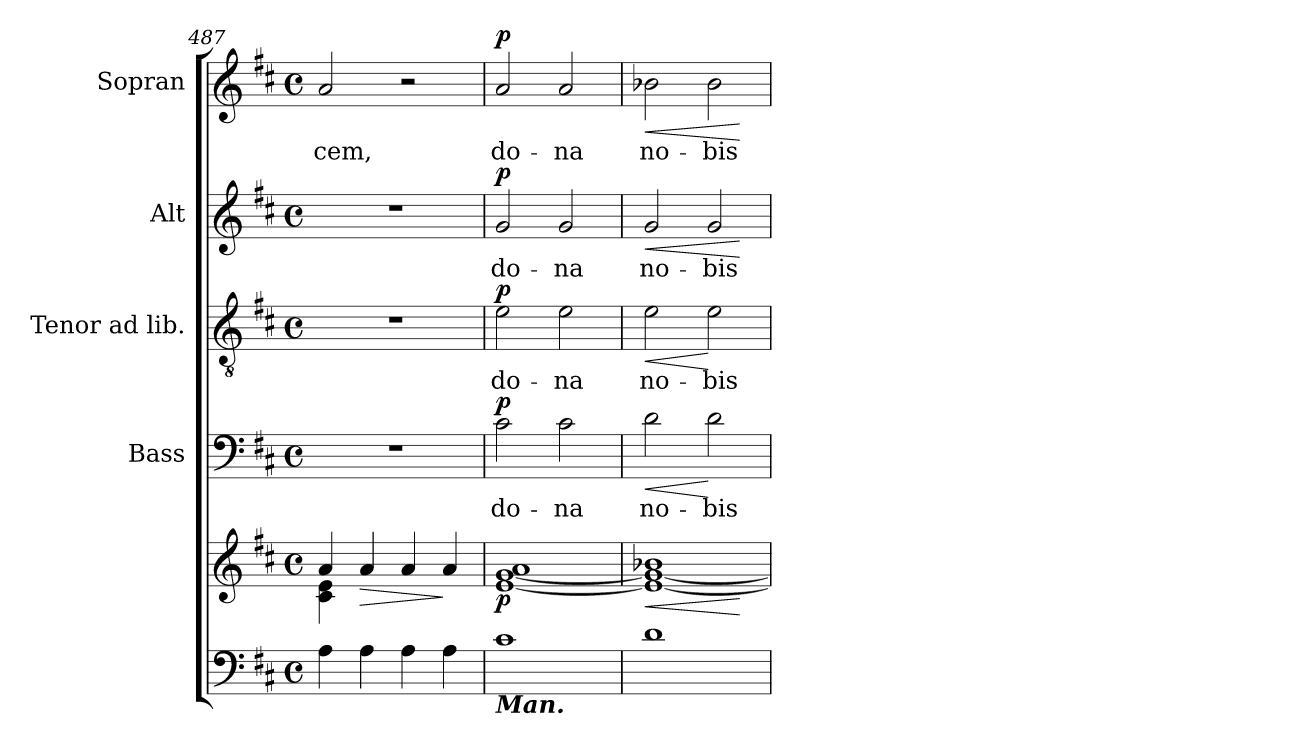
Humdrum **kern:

**kern	**kern	**dynam	**kern	**text	**dynam	**kern	**text	**dynam	**kern	**text	**dynam	**kern	**text	**dynam
*part5	*part5	*part5	*part4	*part4	*part4	*part3	*part3	*part3	*part2	*part2	*part2	*part1	*part1	*part1
*staff6	*staff5	*staff5/6	*staff4	*staff4	*staff4	*staff3	*staff3	*staff3	*staff2	*staff2	*staff2	*staff1	*staff1	*staff1
*	*	*	*I"Bass	*	*	*I"Tenor ad lib.	*	*	*I"Alt	*	*	*I"Sopran	*	*
*	*	*	*I'B.	*	*	*I'T.	*	*	*I'A.	*	*	*I'S.	*	*
*clefF4	*clefG2	*	*clefF4	*	*	*clefGv2	*	*	*clefG2	*	*	*clefG2	*	*
*k[f#c#]	*k[f#c#]	*	*k[f#c#]	*	*	*k[f#c#]	*	*	*k[f#c#]	*	*	*k[f#c#]	*	*
*D:	*D:	*	*D:	*	*	*D:	*	*	*D:	*	*	*D:	*	*
*M4/4	*M4/4	*	*M4/4	*	*	*M4/4	*	*	*M4/4	*	*	*M4/4	*	*
*met(c)	*met(c)	*	*met(c)	*	*	*met(c)	*	*	*met(c)	*	*	*met(c)	*	*
=487	=487	=487	=487	=487	=487	=487	=487	=487	=487	=487	=487	=487	=487	=487
*	*^	*	*	*	*	*	*	*	*	*	*	*	*	*
!	!	!	!	!	!	!	!	!	!	!	!	!	!	!LO:LY:b	!
4A\	4a/	4c#\ 4e\	.	1r	.	.	1r	.	.	1r	.	.	2a/	-cem,	.
!	!	!	!LO:HP:b	!	!	!	!	!	!	!	!	!	!	!	!
4A\	4a/	2.ryy	>	.	.	.	.	.	.	.	.	.	.	.	.
4A\	4a/	.	.	.	.	.	.	.	.	.	.	.	2r	.	.
4A\	4a/	.	]	.	.	.	.	.	.	.	.	.	.	.	.
*	*v	*v	*	*	*	*	*	*	*	*	*	*	*	*	*
=488	=488	=488	=488	=488	=488	=488	=488	=488	=488	=488	=488	=488	=488	=488
!LO:TX:b:Bi:t=Man.	!	!	!	!	!	!	!	!	!	!	!	!	!	!
!	!	!LO:DY:b	!	!LO:LY:b	!LO:DY:a	!	!LO:LY:b	!LO:DY:a	!	!LO:LY:b	!LO:DY:a	!	!LO:LY:b	!LO:DY:a
1c#	[1e [<1g 1a	p	2c#\	do-	p	2e\	do-	p	2g/	do-	p	2a/	do-	p
!	!	!	!	!LO:LY:b	!	!	!LO:LY:b	!	!	!LO:LY:b	!	!	!LO:LY:b	!
.	.	.	2c#\	-na	.	2e\	-na	.	2g/	-na	.	2a/	-na	.
=489	=489	=489	=489	=489	=489	=489	=489	=489	=489	=489	=489	=489	=489	=489
!	!	!LO:HP:b	!	!LO:LY:b	!LO:HP:b	!	!LO:LY:b	!LO:HP:b	!	!LO:LY:b	!LO:HP:b	!	!LO:LY:b	!LO:HP:b
1d	1e_ 1g_ 1b-X	<	2d\	no-	<	2e\	no-	<	2g/	no-	<	2b-X\	no-	<
!	!	!	!	!LO:LY:b	!	!	!LO:LY:b	!	!	!LO:LY:b	!	!	!LO:LY:b	!
.	.	.	2d\	-bis	[	2e\	-bis	[	2g/	-bis	.	2b-\	-bis	.
.	.	[	.	.	.	.	.	.	.	.	[	.	.	[
=	=	=	=	=	=	=	=	=	=	=	=	=	=	=
*-	*-	*-	*-	*-	*-	*-	*-	*-	*-	*-	*-	*-	*-	*-
